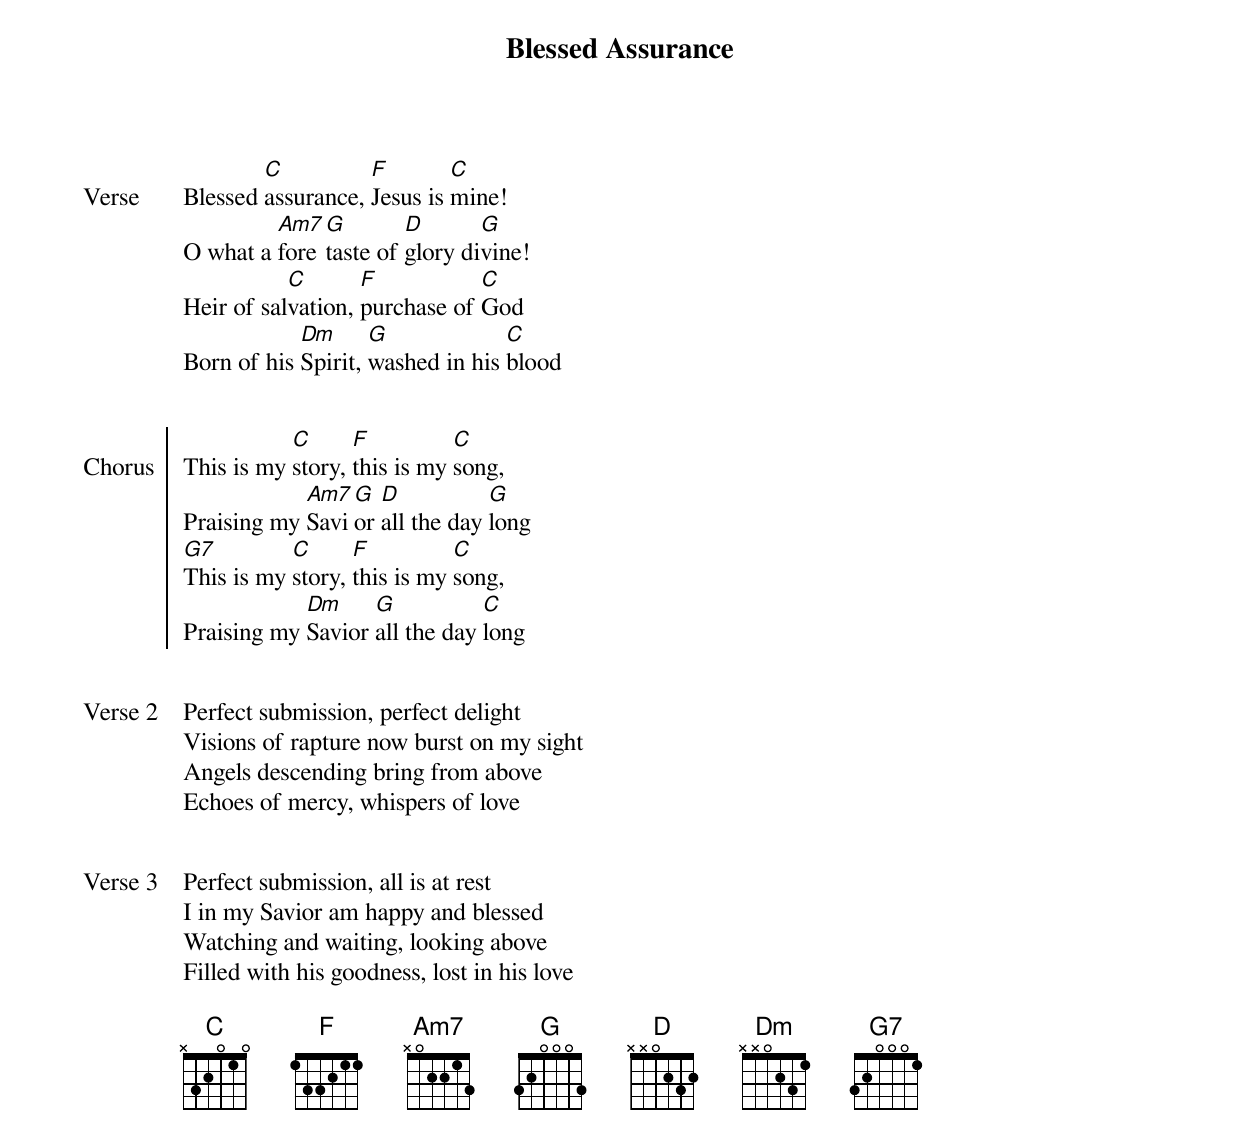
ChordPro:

{title: Blessed Assurance}
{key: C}
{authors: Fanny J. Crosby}
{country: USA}
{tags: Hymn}
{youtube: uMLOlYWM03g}

{start_of_verse: Verse}
Blessed [C]assurance, [F]Jesus is [C]mine!
O what a [Am7]fore[G]taste of [D]glory di[G]vine!
Heir of sal[C]vation, [F]purchase of [C]God
Born of his [Dm]Spirit, [G]washed in his [C]blood

{end_of_verse}

{start_of_chorus: Chorus}
This is my [C]story, [F]this is my [C]song,
Praising my [Am7]Savi[G]or [D]all the day [G]long
[G7]This is my [C]story, [F]this is my [C]song,
Praising my [Dm]Savior [G]all the day [C]long

{end_of_chorus}

{start_of_verse: Verse 2}
Perfect submission, perfect delight
Visions of rapture now burst on my sight
Angels descending bring from above
Echoes of mercy, whispers of love

{end_of_verse}

{start_of_verse: Verse 3}
Perfect submission, all is at rest
I in my Savior am happy and blessed
Watching and waiting, looking above
Filled with his goodness, lost in his love

{end_of_verse}
